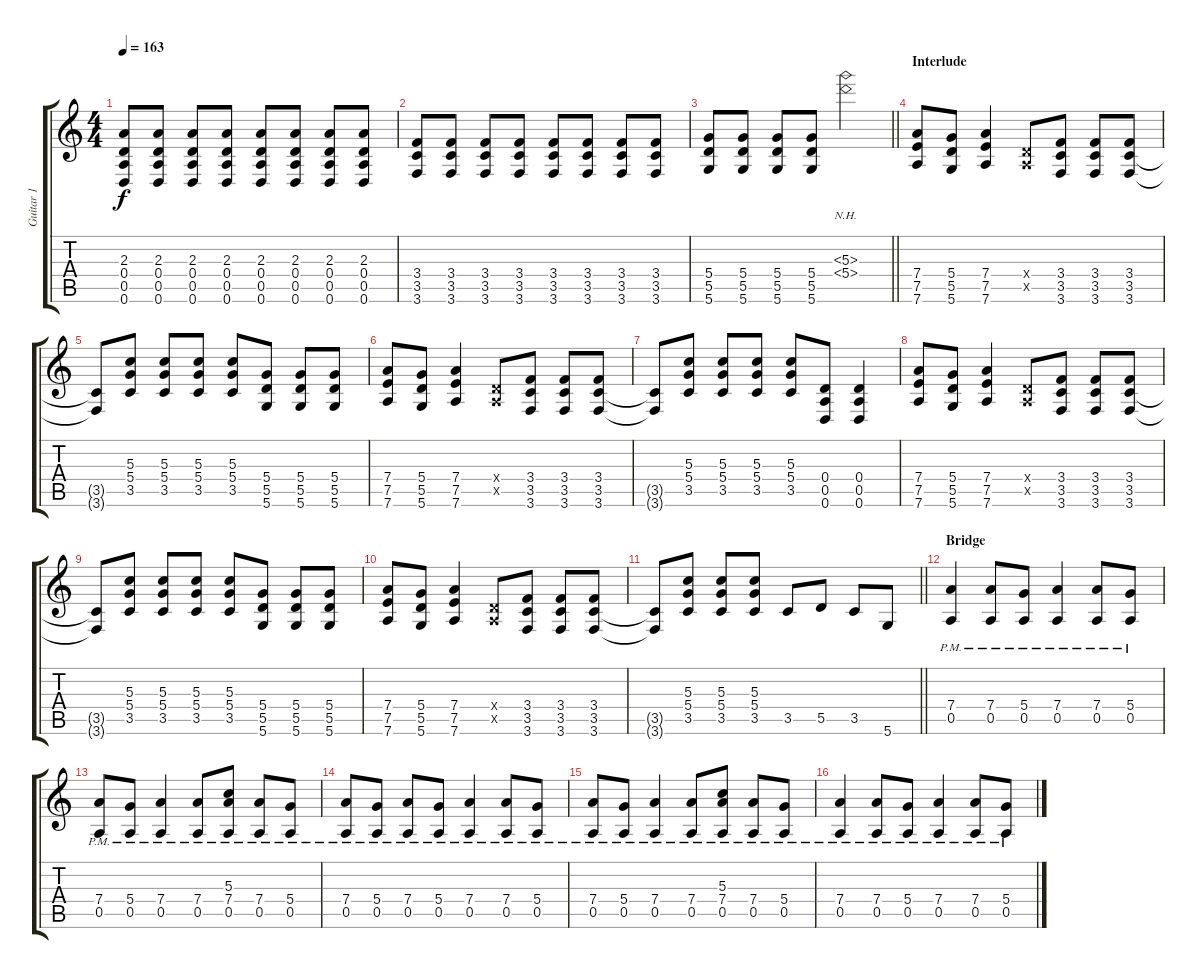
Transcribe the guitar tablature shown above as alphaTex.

\track ("Guitar 1" "Guitar 1") {instrument distortionguitar}
\staff {score tabs}
\tuning (E4 B3 G3 D3 A2 D2) {hide}
\ts (4 4)
\tempo 163
\clef g2
\ks c
(2.3 0.4 0.5 0.6).8{dy f} (2.3 0.4 0.5 0.6).8 (2.3 0.4 0.5 0.6).8 (2.3 0.4 0.5 0.6).8 (2.3 0.4 0.5 0.6).8 (2.3 0.4 0.5 0.6).8 (2.3 0.4 0.5 0.6).8 (2.3 0.4 0.5 0.6).8 |
(3.4 3.5 3.6).8 (3.4 3.5 3.6).8 (3.4 3.5 3.6).8 (3.4 3.5 3.6).8 (3.4 3.5 3.6).8 (3.4 3.5 3.6).8 (3.4 3.5 3.6).8 (3.4 3.5 3.6).8 |
\barLineRight lightlight
(5.4 5.5 5.6).8 (5.4 5.5 5.6).8 (5.4 5.5 5.6).8 (5.4 5.5 5.6).8 (5.3{nh} 5.4{nh}).2 |
\section ("" "Interlude")
(7.4 7.5 7.6).8 (5.4 5.5 5.6).8 (7.4 7.5 7.6).4 (0.4{x} 0.5{x}).8 (3.4 3.5 3.6).8 (3.4 3.5 3.6).8 (3.4 3.5 3.6).8 |
(3.5{t} 3.6{t}).8 (5.3 5.4 3.5).8 (5.3 5.4 3.5).8 (5.3 5.4 3.5).8 (5.3 5.4 3.5).8 (5.4 5.5 5.6).8 (5.4 5.5 5.6).8 (5.4 5.5 5.6).8 |
(7.4 7.5 7.6).8 (5.4 5.5 5.6).8 (7.4 7.5 7.6).4 (0.4{x} 0.5{x}).8 (3.4 3.5 3.6).8 (3.4 3.5 3.6).8 (3.4 3.5 3.6).8 |
(3.5{t} 3.6{t}).8 (5.3 5.4 3.5).8 (5.3 5.4 3.5).8 (5.3 5.4 3.5).8 (5.3 5.4 3.5).8 (0.4 0.5 0.6).8 (0.4 0.5 0.6).4 |
(7.4 7.5 7.6).8 (5.4 5.5 5.6).8 (7.4 7.5 7.6).4 (0.4{x} 0.5{x}).8 (3.4 3.5 3.6).8 (3.4 3.5 3.6).8 (3.4 3.5 3.6).8 |
(3.5{t} 3.6{t}).8 (5.3 5.4 3.5).8 (5.3 5.4 3.5).8 (5.3 5.4 3.5).8 (5.3 5.4 3.5).8 (5.4 5.5 5.6).8 (5.4 5.5 5.6).8 (5.4 5.5 5.6).8 |
(7.4 7.5 7.6).8 (5.4 5.5 5.6).8 (7.4 7.5 7.6).4 (0.4{x} 0.5{x}).8 (3.4 3.5 3.6).8 (3.4 3.5 3.6).8 (3.4 3.5 3.6).8 |
\barLineRight lightlight
(3.5{t} 3.6{t}).8 (5.3 5.4 3.5).8 (5.3 5.4 3.5).8 (5.3 5.4 3.5).8 3.5.8 5.5.8 3.5.8 5.6.8 |
\section ("" "Bridge")
(7.4{pm} 0.5{pm}).4{instrument distortionguitar} (7.4{pm} 0.5{pm}).8 (5.4{pm} 0.5{pm}).8 (7.4{pm} 0.5{pm}).4 (7.4{pm} 0.5{pm}).8 (5.4{pm} 0.5{pm}).8 |
(7.4{pm} 0.5{pm}).8 (5.4{pm} 0.5{pm}).8 (7.4{pm} 0.5{pm}).4 (7.4{pm} 0.5{pm}).8 (5.3 7.4{pm} 0.5{pm}).8 (7.4{pm} 0.5{pm}).8 (5.4{pm} 0.5{pm}).8 |
(7.4{pm} 0.5{pm}).8 (5.4{pm} 0.5{pm}).8 (7.4{pm} 0.5{pm}).8 (5.4{pm} 0.5{pm}).8 (7.4{pm} 0.5{pm}).4 (7.4{pm} 0.5{pm}).8 (5.4{pm} 0.5{pm}).8 |
(7.4{pm} 0.5{pm}).8 (5.4{pm} 0.5{pm}).8 (7.4{pm} 0.5{pm}).4 (7.4{pm} 0.5{pm}).8 (5.3 7.4{pm} 0.5{pm}).8 (7.4{pm} 0.5{pm}).8 (5.4{pm} 0.5{pm}).8 |
(7.4{pm} 0.5{pm}).4 (7.4{pm} 0.5{pm}).8 (5.4{pm} 0.5{pm}).8 (7.4{pm} 0.5{pm}).4 (7.4{pm} 0.5{pm}).8 (5.4{pm} 0.5{pm}).8
